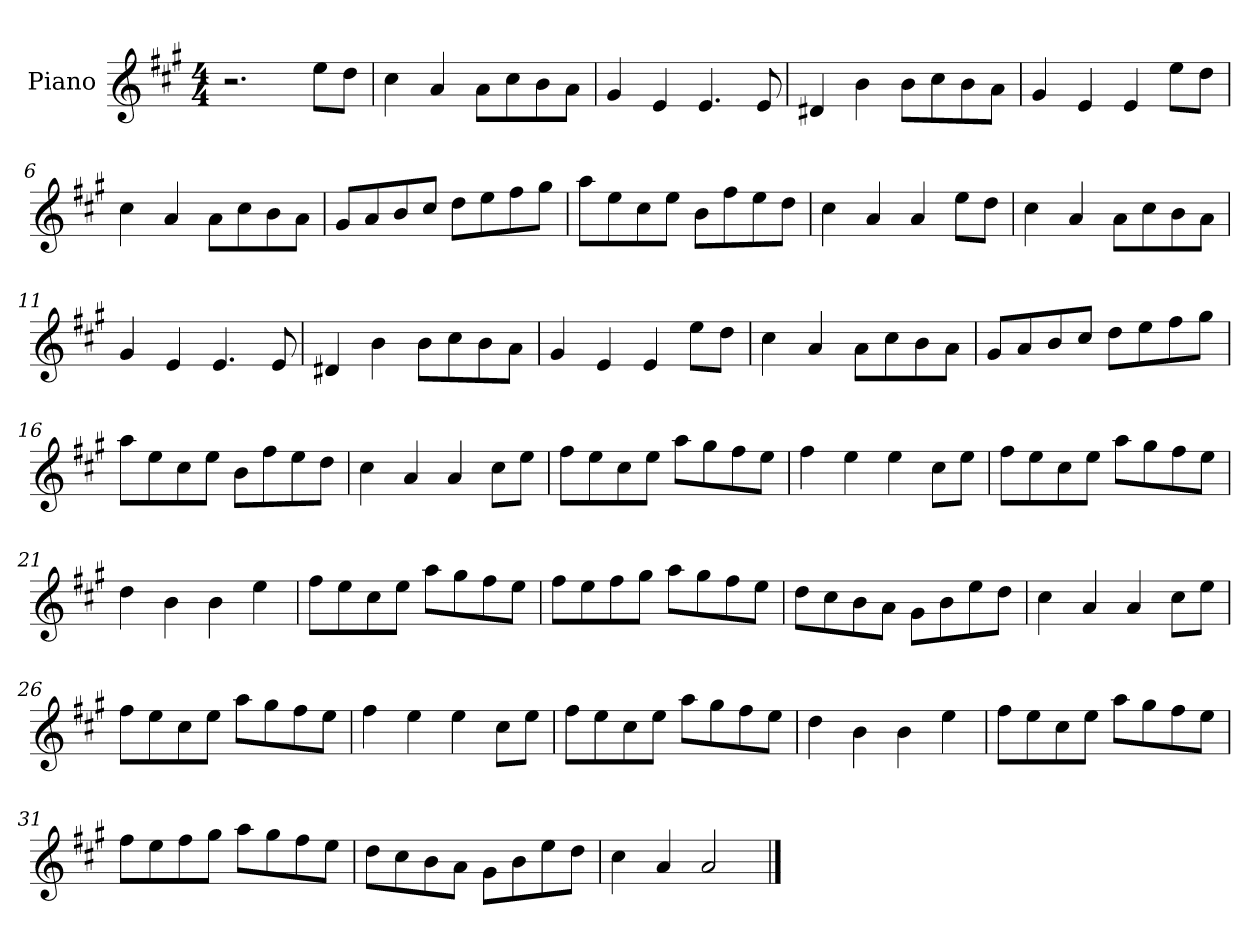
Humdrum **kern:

**kern
*part1
*staff1
*I"Piano
*I'Pno
*clefG2
*k[f#c#g#]
*M4/4
=1
2.r
8ee\L
8dd\J
=2
4cc#\
4a/
8a\L
8cc#\
8b\
8a\J
=3
4g#/
4e/
4.e/
8e/
=4
4d#X/
4b\
8b\L
8cc#\
8b\
8a\J
=5
4g#/
4e/
4e/
8ee\L
8dd\J
=6
4cc#\
4a/
8a\L
8cc#\
8b\
8a\J
=7
8g#/L
8a/
8b/
8cc#/J
8dd\L
8ee\
8ff#\
8gg#\J
=8
8aa\L
8ee\
8cc#\
8ee\J
8b\L
8ff#\
8ee\
8dd\J
=9
4cc#\
4a/
4a/
8ee\L
8dd\J
=10
4cc#\
4a/
8a\L
8cc#\
8b\
8a\J
=11
4g#/
4e/
4.e/
8e/
=12
4d#X/
4b\
8b\L
8cc#\
8b\
8a\J
=13
4g#/
4e/
4e/
8ee\L
8dd\J
=14
4cc#\
4a/
8a\L
8cc#\
8b\
8a\J
=15
8g#/L
8a/
8b/
8cc#/J
8dd\L
8ee\
8ff#\
8gg#\J
=16
8aa\L
8ee\
8cc#\
8ee\J
8b\L
8ff#\
8ee\
8dd\J
=17
4cc#\
4a/
4a/
8cc#\L
8ee\J
=18
8ff#\L
8ee\
8cc#\
8ee\J
8aa\L
8gg#\
8ff#\
8ee\J
=19
4ff#\
4ee\
4ee\
8cc#\L
8ee\J
=20
8ff#\L
8ee\
8cc#\
8ee\J
8aa\L
8gg#\
8ff#\
8ee\J
=21
4dd\
4b\
4b\
4ee\
=22
8ff#\L
8ee\
8cc#\
8ee\J
8aa\L
8gg#\
8ff#\
8ee\J
=23
8ff#\L
8ee\
8ff#\
8gg#\J
8aa\L
8gg#\
8ff#\
8ee\J
=24
8dd\L
8cc#\
8b\
8a\J
8g#\L
8b\
8ee\
8dd\J
=25
4cc#\
4a/
4a/
8cc#\L
8ee\J
=26
8ff#\L
8ee\
8cc#\
8ee\J
8aa\L
8gg#\
8ff#\
8ee\J
=27
4ff#\
4ee\
4ee\
8cc#\L
8ee\J
=28
8ff#\L
8ee\
8cc#\
8ee\J
8aa\L
8gg#\
8ff#\
8ee\J
=29
4dd\
4b\
4b\
4ee\
=30
8ff#\L
8ee\
8cc#\
8ee\J
8aa\L
8gg#\
8ff#\
8ee\J
=31
8ff#\L
8ee\
8ff#\
8gg#\J
8aa\L
8gg#\
8ff#\
8ee\J
=32
8dd\L
8cc#\
8b\
8a\J
8g#\L
8b\
8ee\
8dd\J
=33
4cc#\
4a/
2a/
==
*-
